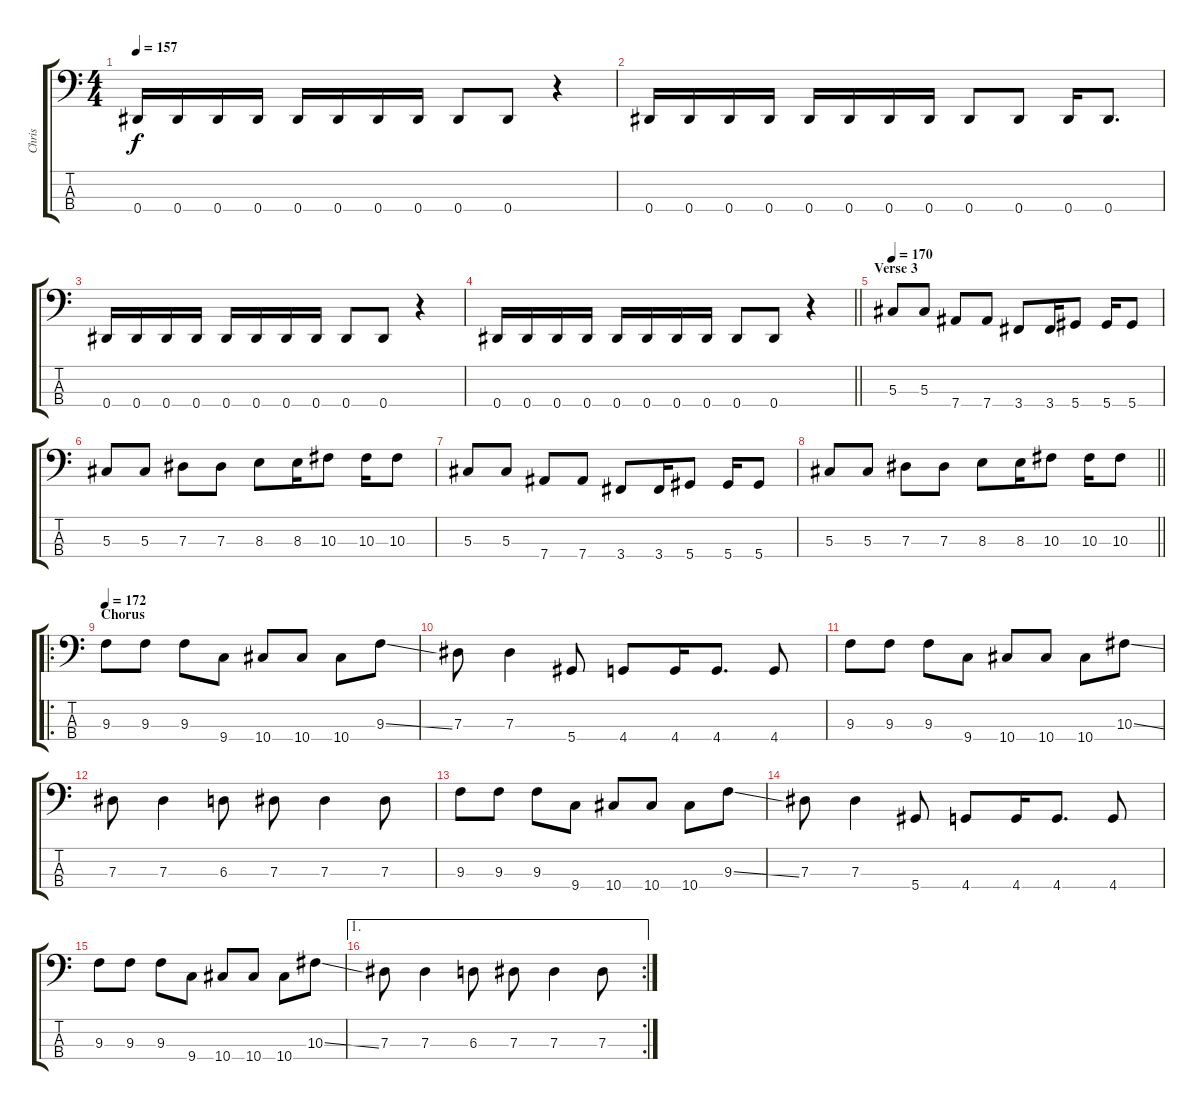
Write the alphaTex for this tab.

\track ("Chris" "Chris") {instrument electricbasspick}
\staff {score tabs}
\tuning (Gb2 Db2 Ab1 Eb1) {hide}
\ts (4 4)
\tempo 157
\clef f4
\ks c
0.4.16{dy f} 0.4.16 0.4.16 0.4.16 0.4.16 0.4.16 0.4.16 0.4.16 0.4.8 0.4.8 r.4 |
0.4.16 0.4.16 0.4.16 0.4.16 0.4.16 0.4.16 0.4.16 0.4.16 0.4.8 0.4.8 0.4.16 0.4.8{d} |
0.4.16 0.4.16 0.4.16 0.4.16 0.4.16 0.4.16 0.4.16 0.4.16 0.4.8 0.4.8 r.4 |
\barLineRight lightlight
0.4.16 0.4.16 0.4.16 0.4.16 0.4.16 0.4.16 0.4.16 0.4.16 0.4.8 0.4.8 r.4 |
\section ("" "Verse 3")
\tempo 170
5.3.8 5.3.8 7.4.8 7.4.8 3.4.8 3.4.16 5.4.8 5.4.16 5.4.8 |
5.3.8 5.3.8 7.3.8 7.3.8 8.3.8 8.3.16 10.3.8 10.3.16 10.3.8 |
5.3.8 5.3.8 7.4.8 7.4.8 3.4.8 3.4.16 5.4.8 5.4.16 5.4.8 |
\barLineRight lightlight
5.3.8 5.3.8 7.3.8 7.3.8 8.3.8 8.3.16 10.3.8 10.3.16 10.3.8 |
\ro
\section ("" "Chorus")
\tempo 172
9.3.8 9.3.8 9.3.8 9.4.8 10.4.8 10.4.8 10.4.8 9.3{ss}.8 |
7.3.8 7.3.4 5.4.8 4.4.8 4.4.16 4.4.8{d} 4.4.8 |
9.3.8 9.3.8 9.3.8 9.4.8 10.4.8 10.4.8 10.4.8 10.3{ss}.8 |
7.3.8 7.3.4 6.3.8 7.3.8 7.3.4 7.3.8 |
9.3.8 9.3.8 9.3.8 9.4.8 10.4.8 10.4.8 10.4.8 9.3{ss}.8 |
7.3.8 7.3.4 5.4.8 4.4.8 4.4.16 4.4.8{d} 4.4.8 |
9.3.8 9.3.8 9.3.8 9.4.8 10.4.8 10.4.8 10.4.8 10.3{ss}.8 |
\ae 1
\rc 2
7.3.8 7.3.4 6.3.8 7.3.8 7.3.4 7.3.8
